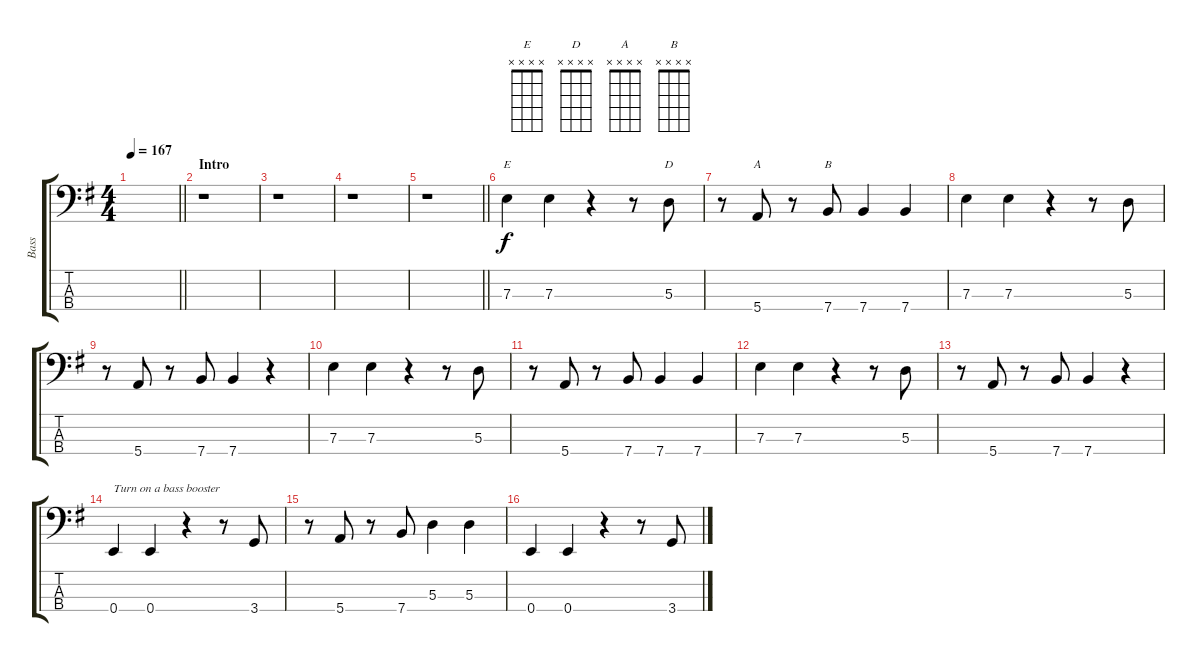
\track ("Bass" "Bass") {instrument electricbasspick}
\staff {score tabs}
\tuning (G2 D2 A1 E1) {hide}
\chord ("E" x x x x)
\chord ("D" x x x x)
\chord ("A" x x x x)
\chord ("B" x x x x)
\ts (4 4)
\tempo 167
\clef f4
\barLineRight lightlight
\ks eminor
|
\section ("" "Intro")
r.1 |
r.1 |
r.1 |
\barLineRight lightlight
r.1 |
7.3.4{ch "E"} 7.3.4 r.4 r.8 5.3.8{ch "D"} |
r.8 5.4.8{ch "A"} r.8 7.4.8{ch "B"} 7.4.4 7.4.4 |
7.3.4 7.3.4 r.4 r.8 5.3.8 |
r.8 5.4.8 r.8 7.4.8 7.4.4 r.4 |
7.3.4 7.3.4 r.4 r.8 5.3.8 |
r.8 5.4.8 r.8 7.4.8 7.4.4 7.4.4 |
7.3.4 7.3.4 r.4 r.8 5.3.8 |
r.8 5.4.8 r.8 7.4.8 7.4.4 r.4 |
0.4.4{txt "Turn on a bass booster" instrument distortionguitar} 0.4.4 r.4 r.8 3.4.8 |
r.8 5.4.8 r.8 7.4.8 5.3.4 5.3.4 |
0.4.4 0.4.4 r.4 r.8 3.4.8
